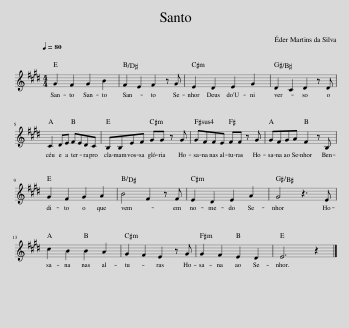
X:1
L:1/8
Q:1/4=80
M:4/4
I:linebreak $
K:E
V:1 treble
V:1
 G2 F2 G2 B2 | F2 E2 F2 z G | E2 D2 E2 G2 | D2 C2 D2 z D |$ C2 DE FEDC | %5
 B,B,EF GG z G | GFFE FF z G | GFGA F2 z B, |$ G2 F2 G2 A2 | B4 F2 z F | %10
 E2 D2 E2 A2 | G4 z3 E |$ c2 B2 B2 A2 | G2 F2 E2 z G | G2 F2 E2 D2 | %15
 E6 z2 |] %16
